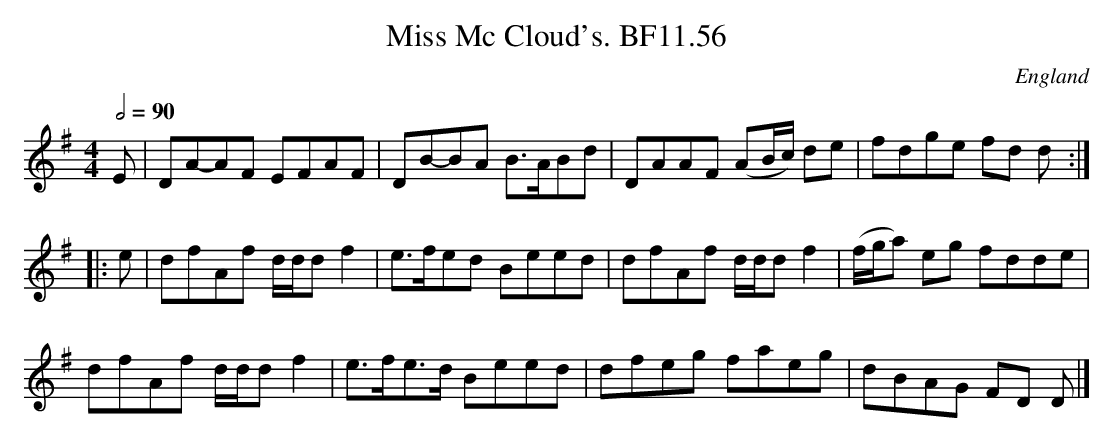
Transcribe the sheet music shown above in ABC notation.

X:1
T:Miss Mc Cloud's. BF11.56
M:4/4
Q:1/2=90
O:England
notC:Hand of James Lishman
K:G major
E|DA-AF EFAF|DB-BA B>ABd|DAAF (AB/c/) de|fdge fd d:|!
|:e|dfAf d/d/df2|e>fed Beed|dfAf d/d/df2|(f/g/a) eg fdde|!
dfAf d/d/df2|e>fe>d Beed|dfeg faeg|dBAG FD D|]
